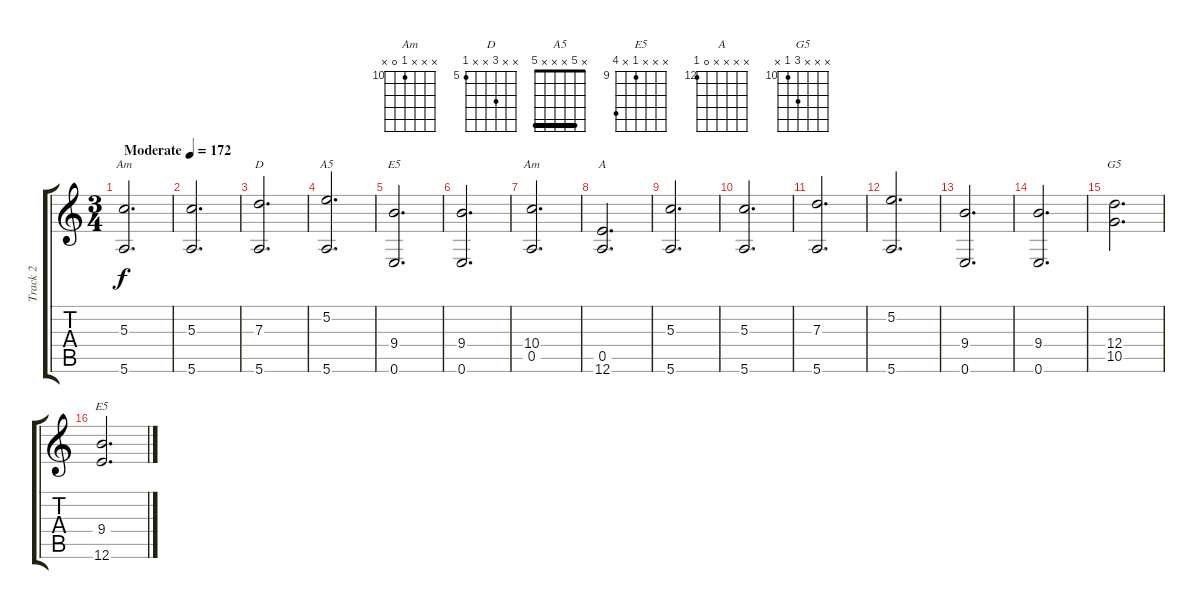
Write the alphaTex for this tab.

\track ("Track 2" "Track 2") {instrument acousticguitarnylon}
\staff {score tabs}
\tuning (E4 B3 G3 D3 A2 E2) {hide}
\chord ("Am" x x 5 x x 5) {barre 5}
\chord ("D" x x 7 x x 5) {firstfret 5}
\chord ("A5" x 5 x x x 5) {barre 5}
\chord ("E5" x x x 9 x 0) {firstfret 9}
\chord ("Am" x x x 10 0 x) {firstfret 10}
\chord ("A" x x x x 0 12) {firstfret 12}
\chord ("G5" x x x 12 10 x) {firstfret 10}
\chord ("E5" x x x 9 x 12) {firstfret 9}
\ts (3 4)
\tempo (172 "Moderate")
\clef g2
\ks c
(5.3 5.6).2{d ch "Am" dy f instrument acousticguitarnylon} |
(5.3 5.6).2{d} |
(7.3 5.6).2{d ch "D"} |
(5.2 5.6).2{d ch "A5"} |
(9.4 0.6).2{d ch "E5"} |
(9.4 0.6).2{d} |
(10.4 0.5).2{d ch "Am"} |
(0.5 12.6).2{d ch "A"} |
(5.3 5.6).2{d} |
(5.3 5.6).2{d} |
(7.3 5.6).2{d} |
(5.2 5.6).2{d} |
(9.4 0.6).2{d} |
(9.4 0.6).2{d} |
(12.4 10.5).2{d ch "G5"} |
(9.4 12.6).2{d ch "E5"}
